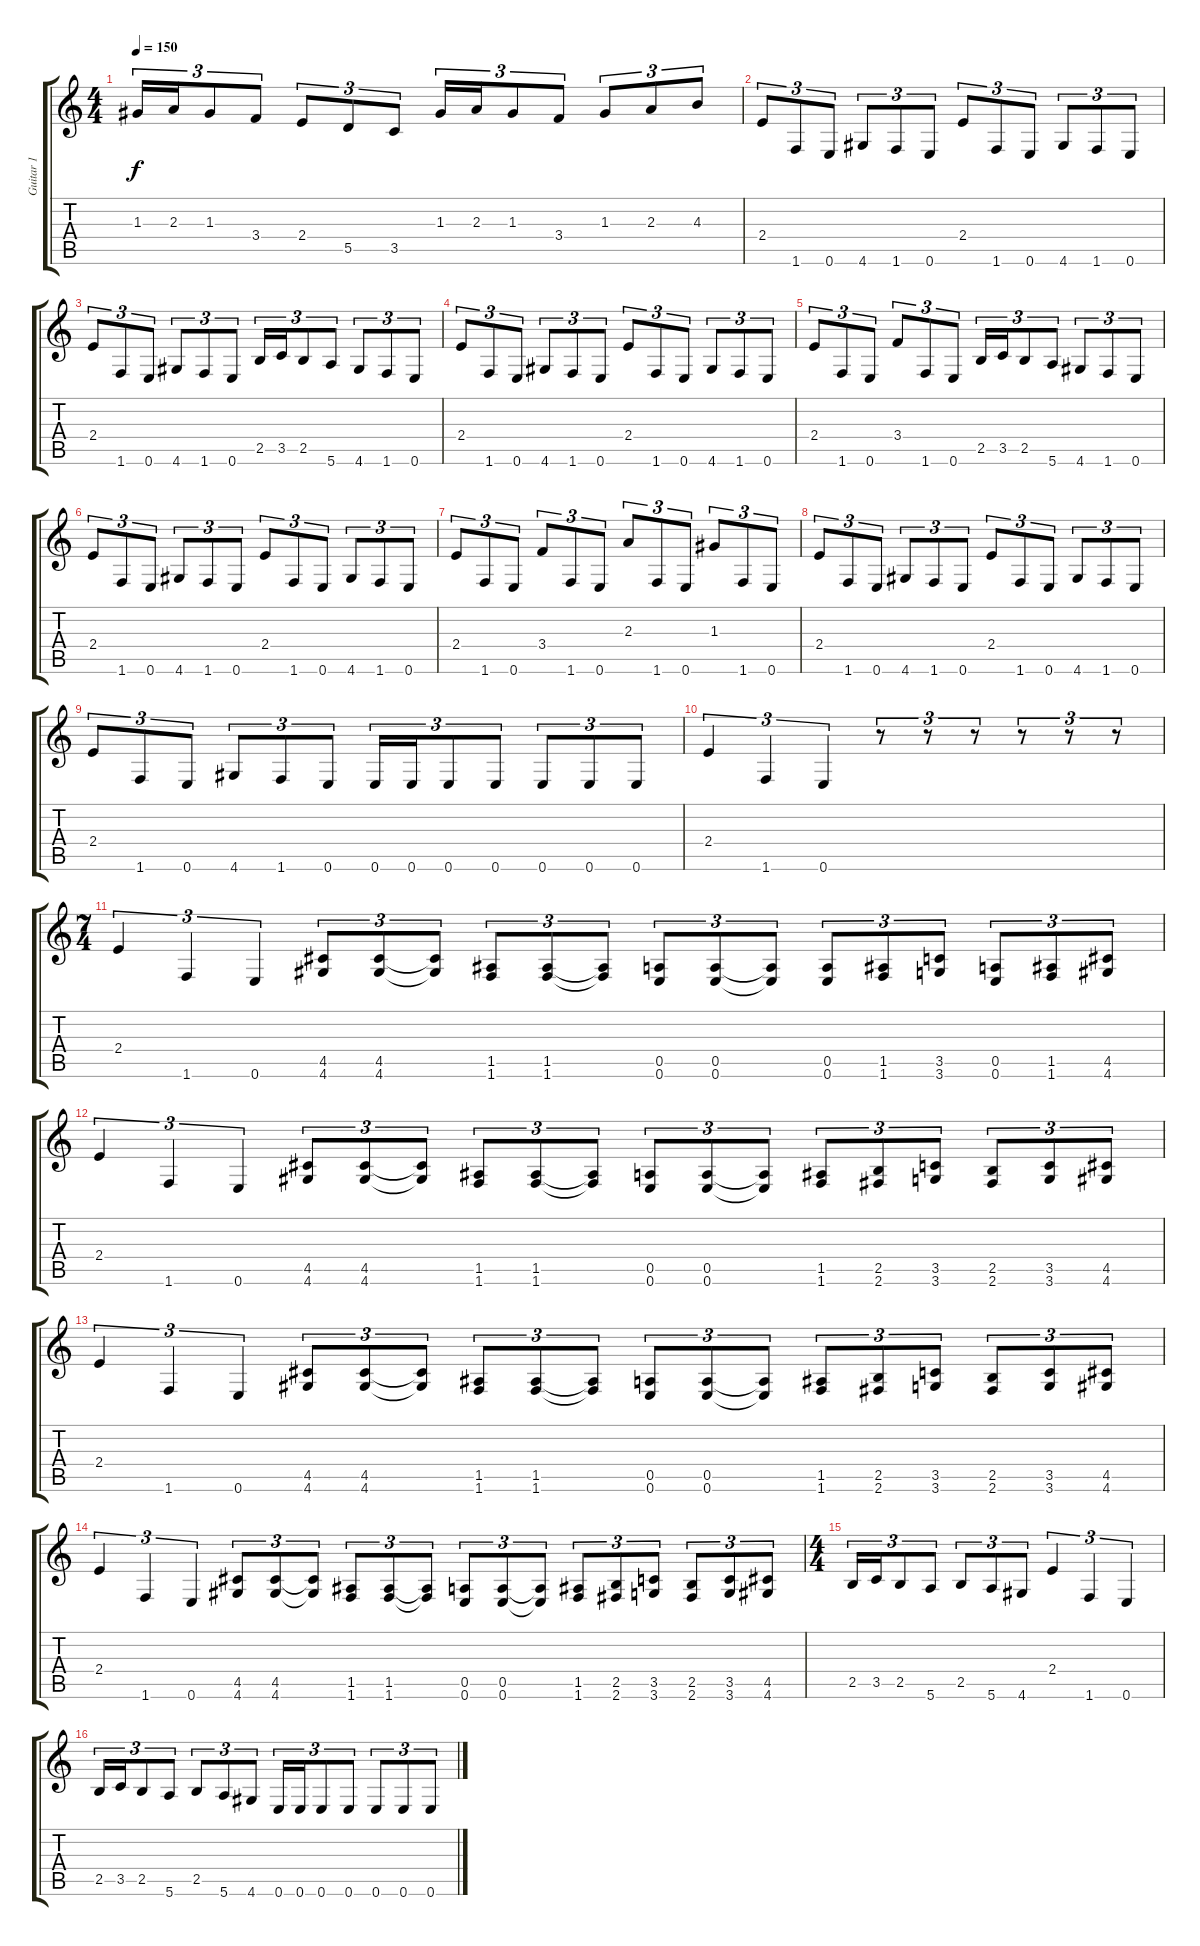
\track ("Guitar 1" "Guitar 1") {instrument overdrivenguitar}
\staff {score tabs}
\tuning (E4 B3 G3 D3 A2 E2) {hide}
\ts (4 4)
\tempo 150
\clef g2
\ks c
1.3.16{tu (3 2) dy f instrument overdrivenguitar} 2.3.16{tu (3 2)} 1.3.8{tu (3 2)} 3.4.8{tu (3 2)} 2.4.8{tu (3 2)} 5.5.8{tu (3 2)} 3.5.8{tu (3 2)} 1.3.16{tu (3 2)} 2.3.16{tu (3 2)} 1.3.8{tu (3 2)} 3.4.8{tu (3 2)} 1.3.8{tu (3 2)} 2.3.8{tu (3 2)} 4.3.8{tu (3 2)} |
2.4.8{tu (3 2)} 1.6.8{tu (3 2)} 0.6.8{tu (3 2)} 4.6.8{tu (3 2)} 1.6.8{tu (3 2)} 0.6.8{tu (3 2)} 2.4.8{tu (3 2)} 1.6.8{tu (3 2)} 0.6.8{tu (3 2)} 4.6.8{tu (3 2)} 1.6.8{tu (3 2)} 0.6.8{tu (3 2)} |
2.4.8{tu (3 2)} 1.6.8{tu (3 2)} 0.6.8{tu (3 2)} 4.6.8{tu (3 2)} 1.6.8{tu (3 2)} 0.6.8{tu (3 2)} 2.5.16{tu (3 2)} 3.5.16{tu (3 2)} 2.5.8{tu (3 2)} 5.6.8{tu (3 2)} 4.6.8{tu (3 2)} 1.6.8{tu (3 2)} 0.6.8{tu (3 2)} |
2.4.8{tu (3 2)} 1.6.8{tu (3 2)} 0.6.8{tu (3 2)} 4.6.8{tu (3 2)} 1.6.8{tu (3 2)} 0.6.8{tu (3 2)} 2.4.8{tu (3 2)} 1.6.8{tu (3 2)} 0.6.8{tu (3 2)} 4.6.8{tu (3 2)} 1.6.8{tu (3 2)} 0.6.8{tu (3 2)} |
2.4.8{tu (3 2)} 1.6.8{tu (3 2)} 0.6.8{tu (3 2)} 3.4.8{tu (3 2)} 1.6.8{tu (3 2)} 0.6.8{tu (3 2)} 2.5.16{tu (3 2)} 3.5.16{tu (3 2)} 2.5.8{tu (3 2)} 5.6.8{tu (3 2)} 4.6.8{tu (3 2)} 1.6.8{tu (3 2)} 0.6.8{tu (3 2)} |
2.4.8{tu (3 2)} 1.6.8{tu (3 2)} 0.6.8{tu (3 2)} 4.6.8{tu (3 2)} 1.6.8{tu (3 2)} 0.6.8{tu (3 2)} 2.4.8{tu (3 2)} 1.6.8{tu (3 2)} 0.6.8{tu (3 2)} 4.6.8{tu (3 2)} 1.6.8{tu (3 2)} 0.6.8{tu (3 2)} |
2.4.8{tu (3 2)} 1.6.8{tu (3 2)} 0.6.8{tu (3 2)} 3.4.8{tu (3 2)} 1.6.8{tu (3 2)} 0.6.8{tu (3 2)} 2.3.8{tu (3 2)} 1.6.8{tu (3 2)} 0.6.8{tu (3 2)} 1.3.8{tu (3 2)} 1.6.8{tu (3 2)} 0.6.8{tu (3 2)} |
2.4.8{tu (3 2)} 1.6.8{tu (3 2)} 0.6.8{tu (3 2)} 4.6.8{tu (3 2)} 1.6.8{tu (3 2)} 0.6.8{tu (3 2)} 2.4.8{tu (3 2)} 1.6.8{tu (3 2)} 0.6.8{tu (3 2)} 4.6.8{tu (3 2)} 1.6.8{tu (3 2)} 0.6.8{tu (3 2)} |
2.4.8{tu (3 2)} 1.6.8{tu (3 2)} 0.6.8{tu (3 2)} 4.6.8{tu (3 2)} 1.6.8{tu (3 2)} 0.6.8{tu (3 2)} 0.6.16{tu (3 2)} 0.6.16{tu (3 2)} 0.6.8{tu (3 2)} 0.6.8{tu (3 2)} 0.6.8{tu (3 2)} 0.6.8{tu (3 2)} 0.6.8{tu (3 2)} |
2.4.4{tu (3 2)} 1.6.4{tu (3 2)} 0.6.4{tu (3 2)} r.8{tu (3 2)} r.8{tu (3 2)} r.8{tu (3 2)} r.8{tu (3 2)} r.8{tu (3 2)} r.8{tu (3 2)} |
\ts (7 4)
2.4.4{tu (3 2)} 1.6.4{tu (3 2)} 0.6.4{tu (3 2)} (4.5 4.6).8{tu (3 2)} (4.5 4.6).8{tu (3 2)} (4.5{t} 4.6{t}).8{tu (3 2)} (1.5 1.6).8{tu (3 2)} (1.5 1.6).8{tu (3 2)} (1.5{t} 1.6{t}).8{tu (3 2)} (0.5 0.6).8{tu (3 2)} (0.5 0.6).8{tu (3 2)} (0.5{t} 0.6{t}).8{tu (3 2)} (0.5 0.6).8{tu (3 2)} (1.5 1.6).8{tu (3 2)} (3.5 3.6).8{tu (3 2)} (0.5 0.6).8{tu (3 2)} (1.5 1.6).8{tu (3 2)} (4.5 4.6).8{tu (3 2)} |
2.4.4{tu (3 2)} 1.6.4{tu (3 2)} 0.6.4{tu (3 2)} (4.5 4.6).8{tu (3 2)} (4.5 4.6).8{tu (3 2)} (4.5{t} 4.6{t}).8{tu (3 2)} (1.5 1.6).8{tu (3 2)} (1.5 1.6).8{tu (3 2)} (1.5{t} 1.6{t}).8{tu (3 2)} (0.5 0.6).8{tu (3 2)} (0.5 0.6).8{tu (3 2)} (0.5{t} 0.6{t}).8{tu (3 2)} (1.5 1.6).8{tu (3 2)} (2.5 2.6).8{tu (3 2)} (3.5 3.6).8{tu (3 2)} (2.5 2.6).8{tu (3 2)} (3.5 3.6).8{tu (3 2)} (4.5 4.6).8{tu (3 2)} |
2.4.4{tu (3 2)} 1.6.4{tu (3 2)} 0.6.4{tu (3 2)} (4.5 4.6).8{tu (3 2)} (4.5 4.6).8{tu (3 2)} (4.5{t} 4.6{t}).8{tu (3 2)} (1.5 1.6).8{tu (3 2)} (1.5 1.6).8{tu (3 2)} (1.5{t} 1.6{t}).8{tu (3 2)} (0.5 0.6).8{tu (3 2)} (0.5 0.6).8{tu (3 2)} (0.5{t} 0.6{t}).8{tu (3 2)} (1.5 1.6).8{tu (3 2)} (2.5 2.6).8{tu (3 2)} (3.5 3.6).8{tu (3 2)} (2.5 2.6).8{tu (3 2)} (3.5 3.6).8{tu (3 2)} (4.5 4.6).8{tu (3 2)} |
2.4.4{tu (3 2)} 1.6.4{tu (3 2)} 0.6.4{tu (3 2)} (4.5 4.6).8{tu (3 2)} (4.5 4.6).8{tu (3 2)} (4.5{t} 4.6{t}).8{tu (3 2)} (1.5 1.6).8{tu (3 2)} (1.5 1.6).8{tu (3 2)} (1.5{t} 1.6{t}).8{tu (3 2)} (0.5 0.6).8{tu (3 2)} (0.5 0.6).8{tu (3 2)} (0.5{t} 0.6{t}).8{tu (3 2)} (1.5 1.6).8{tu (3 2)} (2.5 2.6).8{tu (3 2)} (3.5 3.6).8{tu (3 2)} (2.5 2.6).8{tu (3 2)} (3.5 3.6).8{tu (3 2)} (4.5 4.6).8{tu (3 2)} |
\ts (4 4)
2.5.16{tu (3 2)} 3.5.16{tu (3 2)} 2.5.8{tu (3 2)} 5.6.8{tu (3 2)} 2.5.8{tu (3 2)} 5.6.8{tu (3 2)} 4.6.8{tu (3 2)} 2.4.4{tu (3 2)} 1.6.4{tu (3 2)} 0.6.4{tu (3 2)} |
2.5.16{tu (3 2)} 3.5.16{tu (3 2)} 2.5.8{tu (3 2)} 5.6.8{tu (3 2)} 2.5.8{tu (3 2)} 5.6.8{tu (3 2)} 4.6.8{tu (3 2)} 0.6.16{tu (3 2)} 0.6.16{tu (3 2)} 0.6.8{tu (3 2)} 0.6.8{tu (3 2)} 0.6.8{tu (3 2)} 0.6.8{tu (3 2)} 0.6.8{tu (3 2)}
